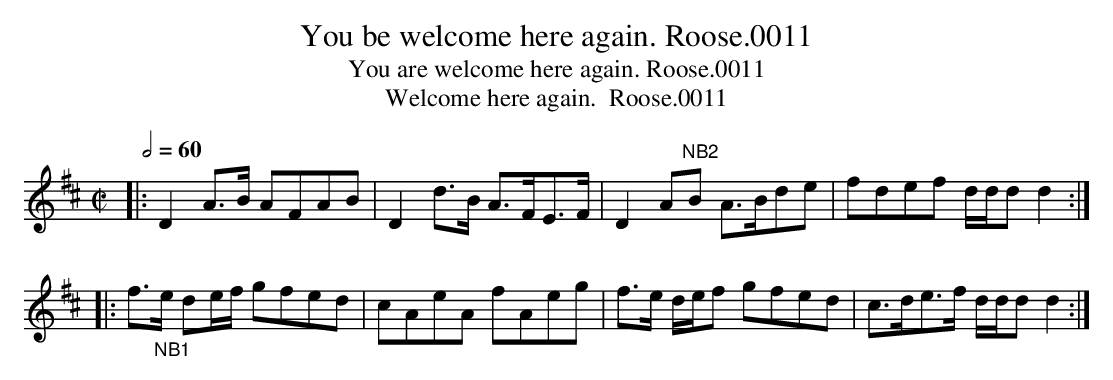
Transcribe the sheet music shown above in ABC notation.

X:1
T:You be welcome here again. Roose.0011
T:You are welcome here again. Roose.0011
T:Welcome here again.  Roose.0011
M:C|
Q:1/2=60
L:1/8
K:D
|: D2A>B AFAB | D2d>B A>FE>F | D2A"NB2"B A>Bde | fdef d/d/dd2 :|
|: f>"_NB1"e de/f/ gfed | cAeA fAeg | f>e d/e/f gfed | c>de>f d/d/dd2 :|
